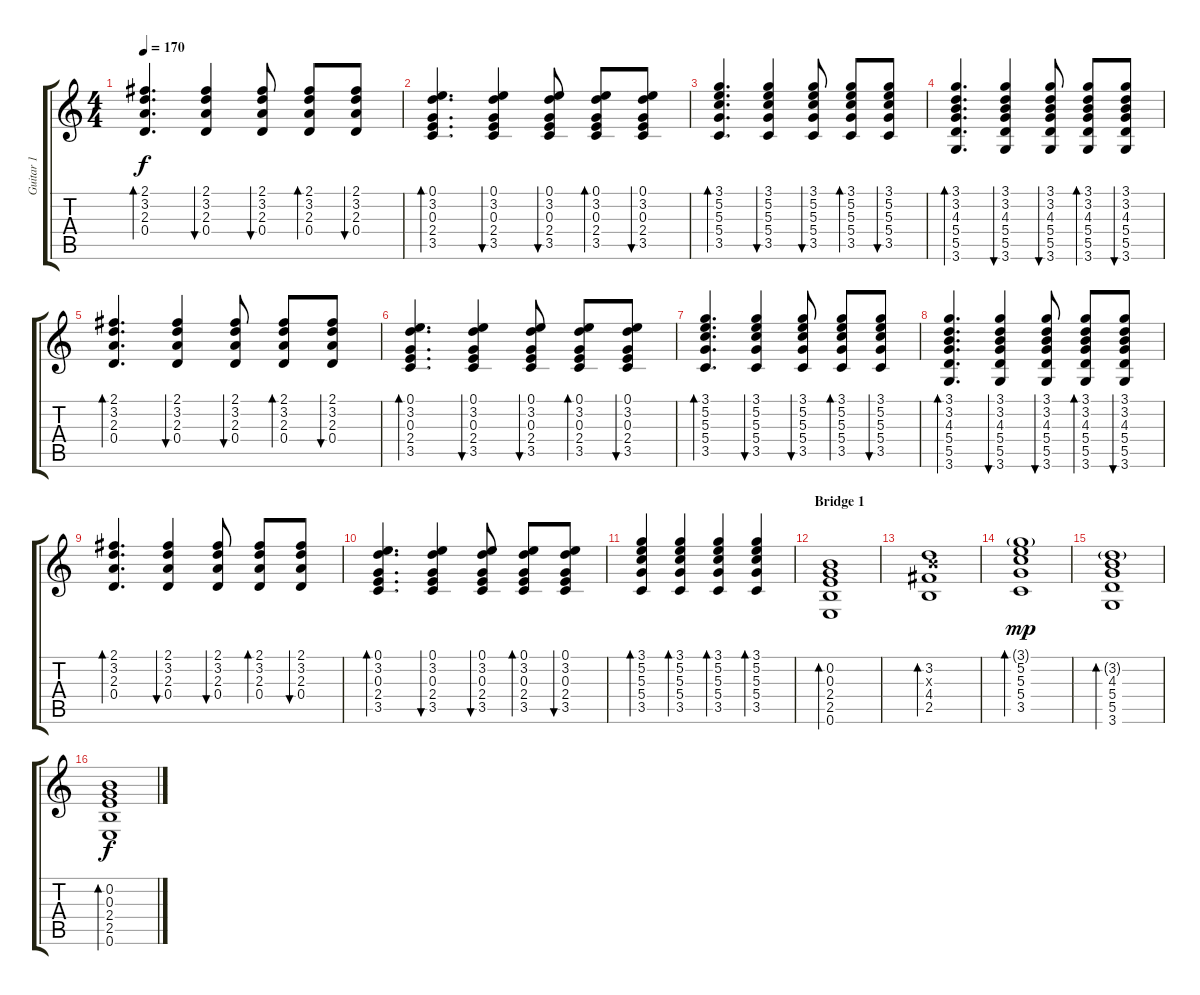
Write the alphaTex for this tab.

\track ("Guitar 1" "Guitar 1") {instrument electricguitarclean}
\staff {score tabs}
\tuning (E4 B3 G3 D3 A2 E2) {hide}
\ts (4 4)
\tempo 170
\clef g2
\ks c
(2.1 3.2 2.3 0.4).4{d bd 30 dy f} (2.1 3.2 2.3 0.4).4{bu 30} (2.1 3.2 2.3 0.4).8{bu 30} (2.1 3.2 2.3 0.4).8{bd 30} (2.1 3.2 2.3 0.4).8{bu 30} |
(0.1 3.2 0.3 2.4 3.5).4{d bd 30} (0.1 3.2 0.3 2.4 3.5).4{bu 30} (0.1 3.2 0.3 2.4 3.5).8{bu 30} (0.1 3.2 0.3 2.4 3.5).8{bd 30} (0.1 3.2 0.3 2.4 3.5).8{bu 30} |
(3.1 5.2 5.3 5.4 3.5).4{d bd 30} (3.1 5.2 5.3 5.4 3.5).4{bu 30} (3.1 5.2 5.3 5.4 3.5).8{bu 30} (3.1 5.2 5.3 5.4 3.5).8{bd 30} (3.1 5.2 5.3 5.4 3.5).8{bu 30} |
(3.1 3.2 4.3 5.4 5.5 3.6).4{d bd 30} (3.1 3.2 4.3 5.4 5.5 3.6).4{bu 30} (3.1 3.2 4.3 5.4 5.5 3.6).8{bu 30} (3.1 3.2 4.3 5.4 5.5 3.6).8{bd 30} (3.1 3.2 4.3 5.4 5.5 3.6).8{bu 30} |
(2.1 3.2 2.3 0.4).4{d bd 30} (2.1 3.2 2.3 0.4).4{bu 30} (2.1 3.2 2.3 0.4).8{bu 30} (2.1 3.2 2.3 0.4).8{bd 30} (2.1 3.2 2.3 0.4).8{bu 30} |
(0.1 3.2 0.3 2.4 3.5).4{d bd 30} (0.1 3.2 0.3 2.4 3.5).4{bu 30} (0.1 3.2 0.3 2.4 3.5).8{bu 30} (0.1 3.2 0.3 2.4 3.5).8{bd 30} (0.1 3.2 0.3 2.4 3.5).8{bu 30} |
(3.1 5.2 5.3 5.4 3.5).4{d bd 30} (3.1 5.2 5.3 5.4 3.5).4{bu 30} (3.1 5.2 5.3 5.4 3.5).8{bu 30} (3.1 5.2 5.3 5.4 3.5).8{bd 30} (3.1 5.2 5.3 5.4 3.5).8{bu 30} |
(3.1 3.2 4.3 5.4 5.5 3.6).4{d bd 30} (3.1 3.2 4.3 5.4 5.5 3.6).4{bu 30} (3.1 3.2 4.3 5.4 5.5 3.6).8{bu 30} (3.1 3.2 4.3 5.4 5.5 3.6).8{bd 30} (3.1 3.2 4.3 5.4 5.5 3.6).8{bu 30} |
(2.1 3.2 2.3 0.4).4{d bd 30} (2.1 3.2 2.3 0.4).4{bu 30} (2.1 3.2 2.3 0.4).8{bu 30} (2.1 3.2 2.3 0.4).8{bd 30} (2.1 3.2 2.3 0.4).8{bu 30} |
(0.1 3.2 0.3 2.4 3.5).4{d bd 30} (0.1 3.2 0.3 2.4 3.5).4{bu 30} (0.1 3.2 0.3 2.4 3.5).8{bu 30} (0.1 3.2 0.3 2.4 3.5).8{bd 30} (0.1 3.2 0.3 2.4 3.5).8{bu 30} |
(3.1 5.2 5.3 5.4 3.5).4{bd 30} (3.1 5.2 5.3 5.4 3.5).4{bd 30} (3.1 5.2 5.3 5.4 3.5).4{bd 30} (3.1 5.2 5.3 5.4 3.5).4{bd 30} |
\section ("" "Bridge 1")
(0.2 0.3 2.4 2.5 0.6).1{bd 30} |
(3.2 4.3{x} 4.4 2.5).1{bd 30} |
(3.1{g} 5.2 5.3 5.4 3.5).1{bd 30 dy mp} |
(3.2{g} 4.3 5.4 5.5 3.6).1{bd 30} |
(0.2 0.3 2.4 2.5 0.6).1{bd 30 dy f}
